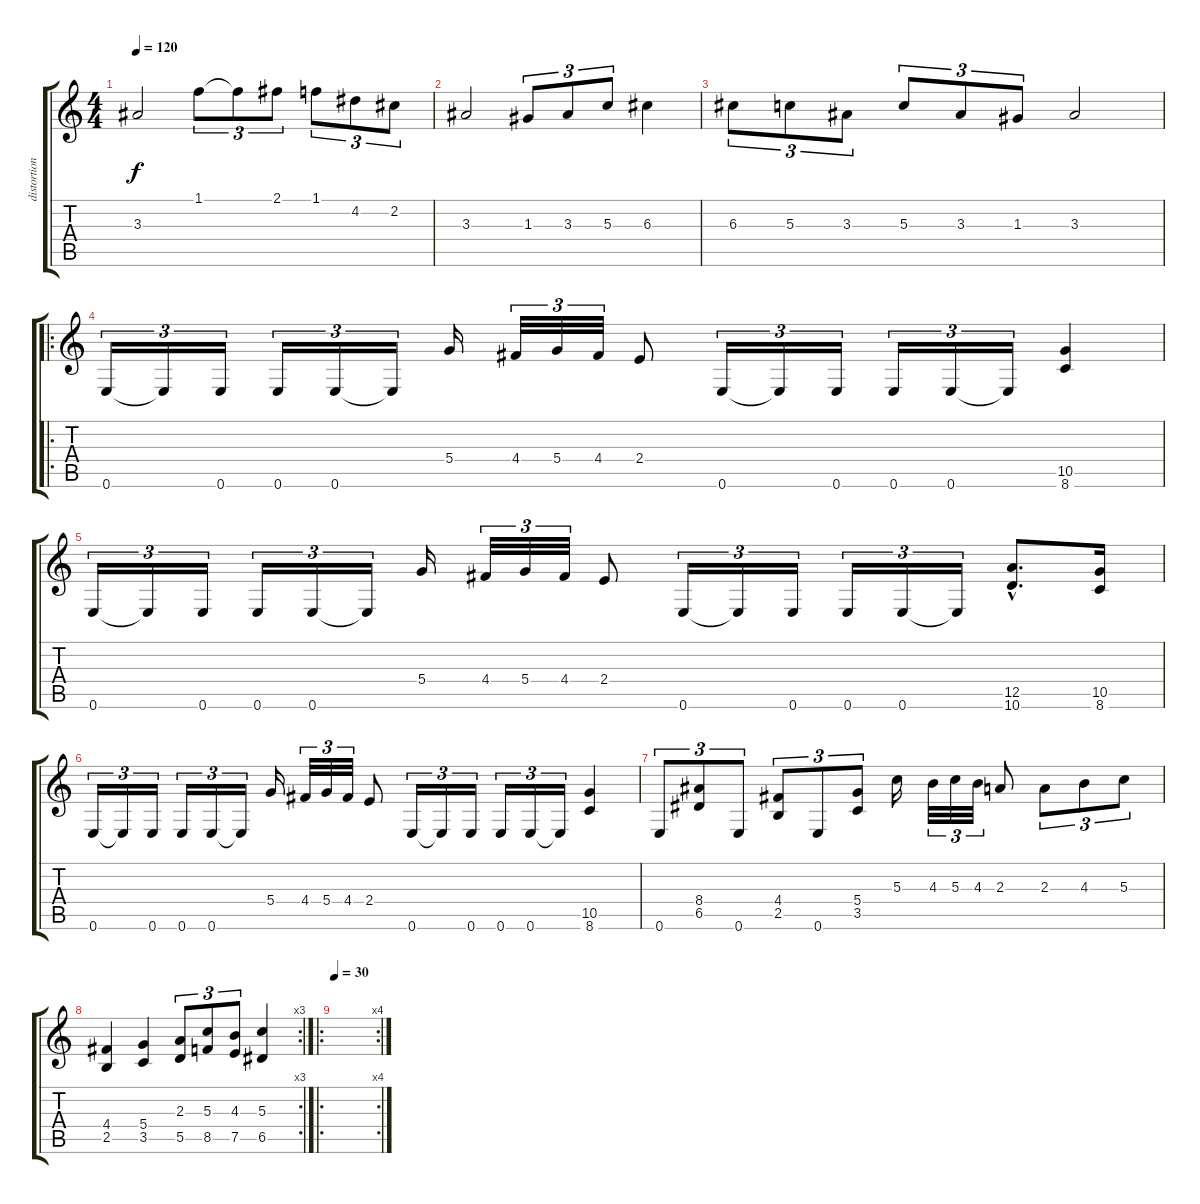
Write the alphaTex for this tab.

\track ("distortion guitar" "distortion") {instrument distortionguitar}
\staff {score tabs}
\tuning (E4 B3 G3 D3 A2 E2) {hide}
\ts (4 4)
\tempo 120
\clef g2
\ks c
3.3.2{dy f} 1.1.8{tu (3 2)} 1.1{t}.8{tu (3 2)} 2.1.8{tu (3 2)} 1.1.8{tu (3 2)} 4.2.8{tu (3 2)} 2.2.8{tu (3 2)} |
3.3.2 1.3.8{tu (3 2)} 3.3.8{tu (3 2)} 5.3.8{tu (3 2)} 6.3.4 |
6.3.8{tu (3 2)} 5.3.8{tu (3 2)} 3.3.8{tu (3 2)} 5.3.8{tu (3 2)} 3.3.8{tu (3 2)} 1.3.8{tu (3 2)} 3.3.2 |
\ro
0.6.16{tu (3 2)} 0.6{t}.16{tu (3 2)} 0.6.16{tu (3 2)} 0.6.16{tu (3 2)} 0.6.16{tu (3 2)} 0.6{t}.16{tu (3 2)} 5.4.16 4.4.32{tu (3 2)} 5.4.32{tu (3 2)} 4.4.32{tu (3 2)} 2.4.8 0.6.16{tu (3 2)} 0.6{t}.16{tu (3 2)} 0.6.16{tu (3 2)} 0.6.16{tu (3 2)} 0.6.16{tu (3 2)} 0.6{t}.16{tu (3 2)} (10.5 8.6).4 |
0.6.16{tu (3 2)} 0.6{t}.16{tu (3 2)} 0.6.16{tu (3 2)} 0.6.16{tu (3 2)} 0.6.16{tu (3 2)} 0.6{t}.16{tu (3 2)} 5.4.16 4.4.32{tu (3 2)} 5.4.32{tu (3 2)} 4.4.32{tu (3 2)} 2.4.8 0.6.16{tu (3 2)} 0.6{t}.16{tu (3 2)} 0.6.16{tu (3 2)} 0.6.16{tu (3 2)} 0.6.16{tu (3 2)} 0.6{t}.16{tu (3 2)} (12.5{hac} 10.6{hac}).8{d} (10.5 8.6).16 |
0.6.16{tu (3 2)} 0.6{t}.16{tu (3 2)} 0.6.16{tu (3 2)} 0.6.16{tu (3 2)} 0.6.16{tu (3 2)} 0.6{t}.16{tu (3 2)} 5.4.16 4.4.32{tu (3 2)} 5.4.32{tu (3 2)} 4.4.32{tu (3 2)} 2.4.8 0.6.16{tu (3 2)} 0.6{t}.16{tu (3 2)} 0.6.16{tu (3 2)} 0.6.16{tu (3 2)} 0.6.16{tu (3 2)} 0.6{t}.16{tu (3 2)} (10.5 8.6).4 |
0.6.8{tu (3 2)} (8.4 6.5).8{tu (3 2)} 0.6.8{tu (3 2)} (4.4 2.5).8{tu (3 2)} 0.6.8{tu (3 2)} (5.4 3.5).8{tu (3 2)} 5.3.16 4.3.32{tu (3 2)} 5.3.32{tu (3 2)} 4.3.32{tu (3 2)} 2.3.8 2.3.8{tu (3 2)} 4.3.8{tu (3 2)} 5.3.8{tu (3 2)} |
\rc 3
(4.4 2.5).4 (5.4 3.5).4 (2.3 5.5).8{tu (3 2)} (5.3 8.5).8{tu (3 2)} (4.3 7.5).8{tu (3 2)} (5.3 6.5).4 |
\ro
\rc 4
\tempo 30
